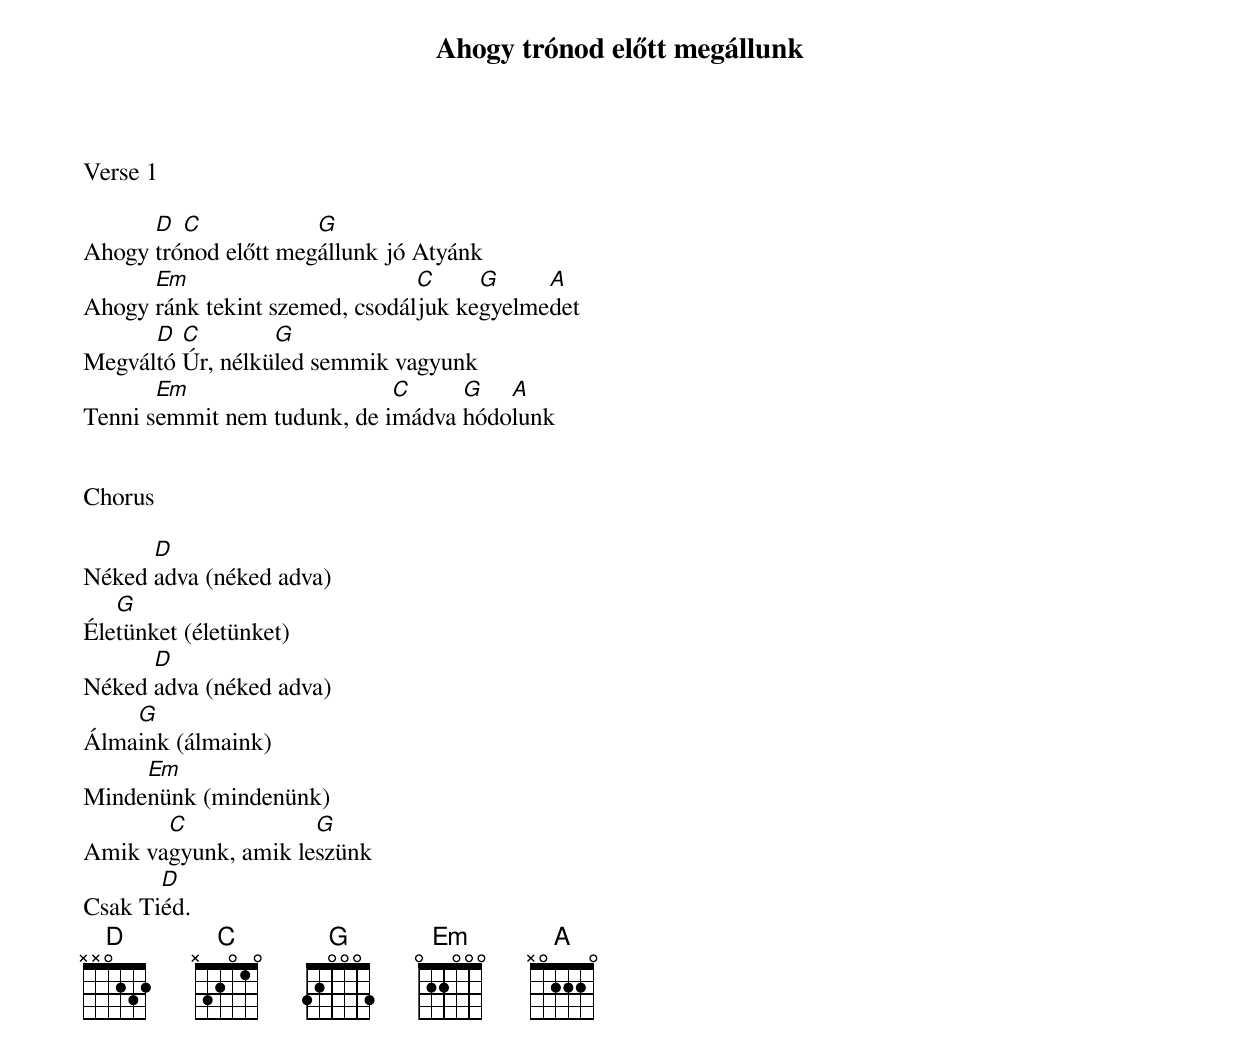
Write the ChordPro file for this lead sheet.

{title: Ahogy trónod előtt megállunk}
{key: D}
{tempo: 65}
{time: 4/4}
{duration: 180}



Verse 1

Ahogy [D]tró[C]nod előtt meg[G]állunk jó Atyánk
Ahogy [Em]ránk tekint szemed, csodál[C]juk ke[G]gyelme[A]det
Megvál[D]tó [C]Úr, nélkü[G]led semmik vagyunk
Tenni s[Em]emmit nem tudunk, de i[C]mádva [G]hódo[A]lunk


Chorus

Néked [D]adva (néked adva)
Éle[G]tünket (életünket)
Néked [D]adva (néked adva)
Álma[G]ink (álmaink)
Minde[Em]nünk (mindenünk)
Amik va[C]gyunk, amik le[G]szünk
Csak Ti[D]éd.
